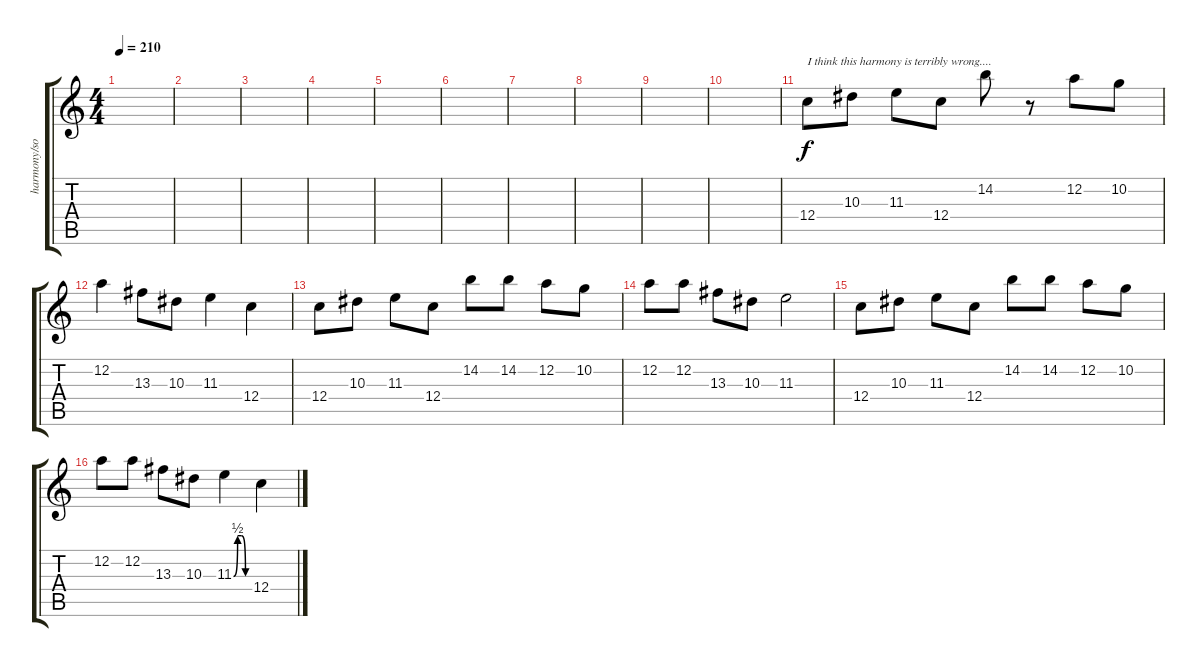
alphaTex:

\track ("harmony/solo" "harmony/so") {instrument distortionguitar}
\staff {score tabs}
\tuning (D4 A3 F3 C3 G2 D2) {hide}
\ts (4 4)
\tempo 210
\clef g2
\ks c
|
|
|
|
|
|
|
|
|
|
12.4.8{txt "I think this harmony is terribly wrong...." balance 0} 10.3.8 11.3.8 12.4.8 14.2.8 r.8 12.2.8 10.2.8 |
12.2.4 13.3.8 10.3.8 11.3.4 12.4.4 |
12.4.8 10.3.8 11.3.8 12.4.8 14.2.8 14.2.8 12.2.8 10.2.8 |
12.2.8 12.2.8 13.3.8 10.3.8 11.3.2 |
12.4.8 10.3.8 11.3.8 12.4.8 14.2.8 14.2.8 12.2.8 10.2.8 |
12.2.8 12.2.8 13.3.8 10.3.8 11.3{be (custom 0 0 15 2 30 2 45 0 60 0)}.4 12.4.4
